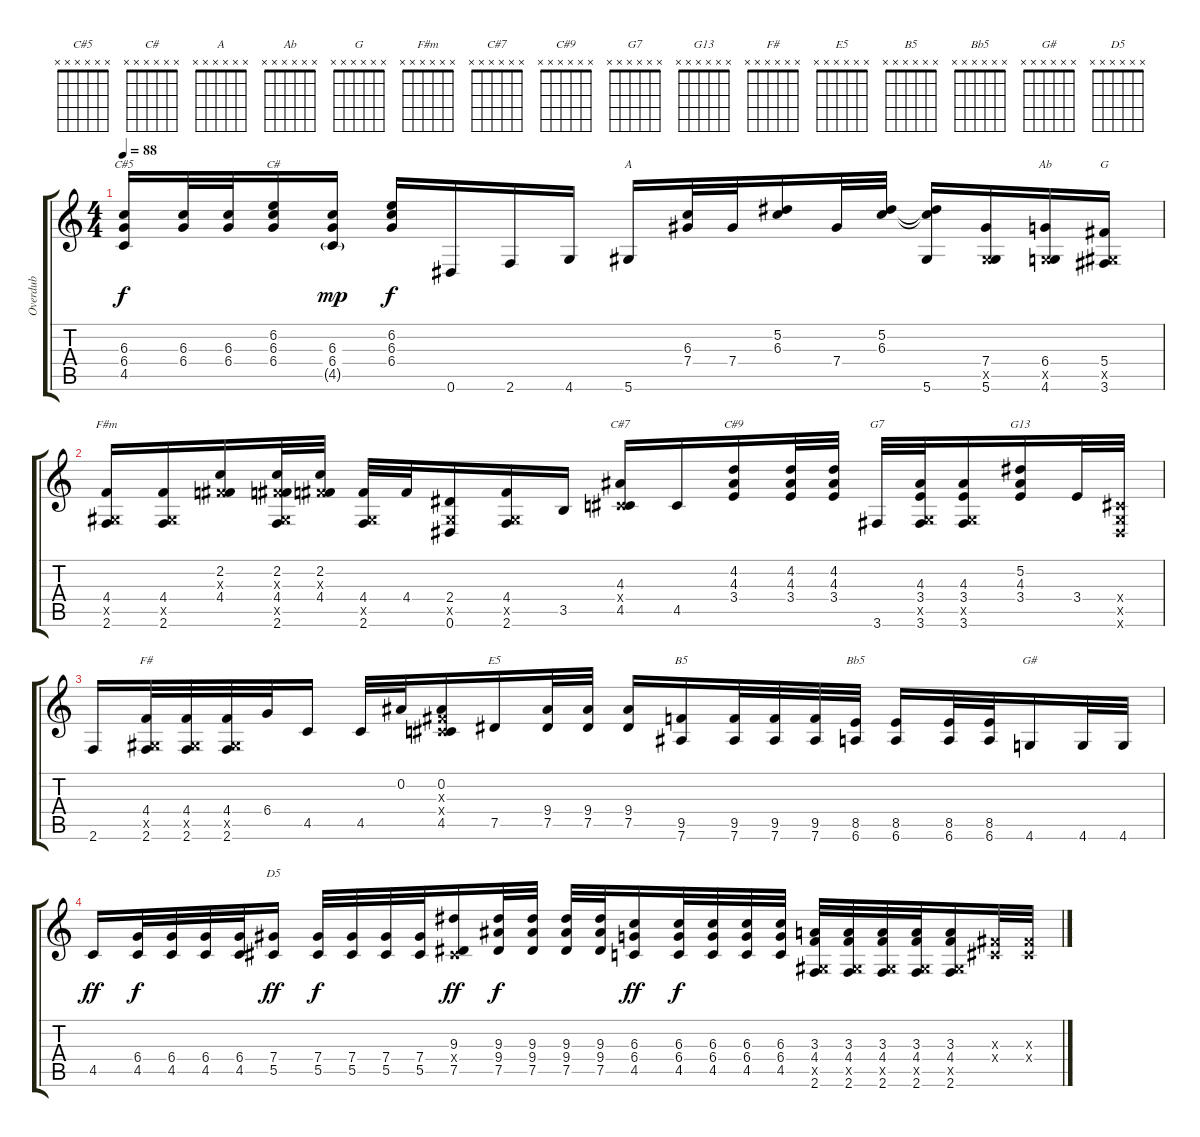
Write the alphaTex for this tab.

\track ("Overdub" "Overdub") {instrument fretlessbass}
\staff {score tabs}
\tuning (Eb4 Bb3 Gb3 Db3 Ab2 Eb2) {hide}
\chord ("C#5" x x x x x x) {firstfret 0}
\chord ("C#" x x x x x x) {firstfret 0}
\chord ("A" x x x x x x) {firstfret 0}
\chord ("Ab" x x x x x x) {firstfret 0}
\chord ("G" x x x x x x) {firstfret 0}
\chord ("F#m" x x x x x x) {firstfret 0}
\chord ("C#7" x x x x x x) {firstfret 0}
\chord ("C#9" x x x x x x) {firstfret 0}
\chord ("G7" x x x x x x) {firstfret 0}
\chord ("G13" x x x x x x) {firstfret 0}
\chord ("F#" x x x x x x) {firstfret 0}
\chord ("E5" x x x x x x) {firstfret 0}
\chord ("B5" x x x x x x) {firstfret 0}
\chord ("Bb5" x x x x x x) {firstfret 0}
\chord ("G#" x x x x x x) {firstfret 0}
\chord ("D5" x x x x x x) {firstfret 0}
\ts (4 4)
\tempo 88
\clef g2
\ks c
(6.3 6.4 4.5).16{ch "C#5" dy f} (6.3 6.4).32 (6.3 6.4).32 (6.2 6.3 6.4).16{ch "C#"} (6.3 6.4 4.5{g}).16{dy mp} (6.2 6.3 6.4).16{dy f} 0.6.16 2.6.16 4.6.16 5.6.16{ch "A"} (6.3 7.4).32 7.4.32 (5.2 6.3).16 7.4.32 (5.2 6.3).32 (5.2{t} 6.3{t} 5.6).16 (7.4 0.5{x} 5.6).16 (6.4 0.5{x} 4.6).16{ch "Ab"} (5.4 0.5{x} 3.6).16{ch "G"} |
(4.4 0.5{x} 2.6).16{ch "F#m"} (4.4 0.5{x} 2.6).16 (2.2 0.3{x} 4.4).16 (2.2 0.3{x} 4.4 0.5{x} 2.6).32 (2.2 0.3{x} 4.4).32 (4.4 0.5{x} 2.6).32 4.4.32 (2.4 0.5{x} 0.6).16 (4.4 0.5{x} 2.6).16 3.5.16 (4.3 0.4{x} 4.5).16{ch "C#7"} 4.5.16 (4.2 4.3 3.4).16{ch "C#9"} (4.2 4.3 3.4).32 (4.2 4.3 3.4).32 3.6.32{ch "G7"} (4.3 3.4 0.5{x} 3.6).32 (4.3 3.4 0.5{x} 3.6).16 (5.2 4.3 3.4).16{ch "G13"} 3.4.32 (0.4{x} 0.5{x} 0.6{x}).32 |
2.6.16 (4.4 0.5{x} 2.6).32{ch "F#"} (4.4 0.5{x} 2.6).32 (4.4 0.5{x} 2.6).32 6.4.32 4.5.16 4.5.32 0.2.32 (0.2 0.3{x} 0.4{x} 4.5).16 7.5.16{ch "E5"} (9.4 7.5).32 (9.4 7.5).32 (9.4 7.5).16 (9.5 7.6).16{ch "B5"} (9.5 7.6).32 (9.5 7.6).32 (9.5 7.6).32 (8.5 6.6).32{ch "Bb5"} (8.5 6.6).16 (8.5 6.6).32 (8.5 6.6).32 4.6.16{ch "G#"} 4.6.32 4.6.32 |
4.5.16{dy ff} (6.4 4.5).32{dy f} (6.4 4.5).32 (6.4 4.5).32 (6.4 4.5).32 (7.4 5.5).16{ch "D5" dy ff} (7.4 5.5).32{dy f} (7.4 5.5).32 (7.4 5.5).32 (7.4 5.5).32 (9.3 0.4{x} 7.5).16{dy ff} (9.3 9.4 7.5).32{dy f} (9.3 9.4 7.5).32 (9.3 9.4 7.5).32 (9.3 9.4 7.5).32 (6.3 6.4 4.5).16{dy ff} (6.3 6.4 4.5).32{dy f} (6.3 6.4 4.5).32 (6.3 6.4 4.5).32 (6.3 6.4 4.5).32 (3.3 4.4 0.5{x} 2.6).32 (3.3 4.4 0.5{x} 2.6).32 (3.3 4.4 0.5{x} 2.6).32 (3.3 4.4 0.5{x} 2.6).32 (3.3 4.4 0.5{x} 2.6).16 (0.3{x} 0.4{x}).32 (0.3{x} 0.4{x}).32
